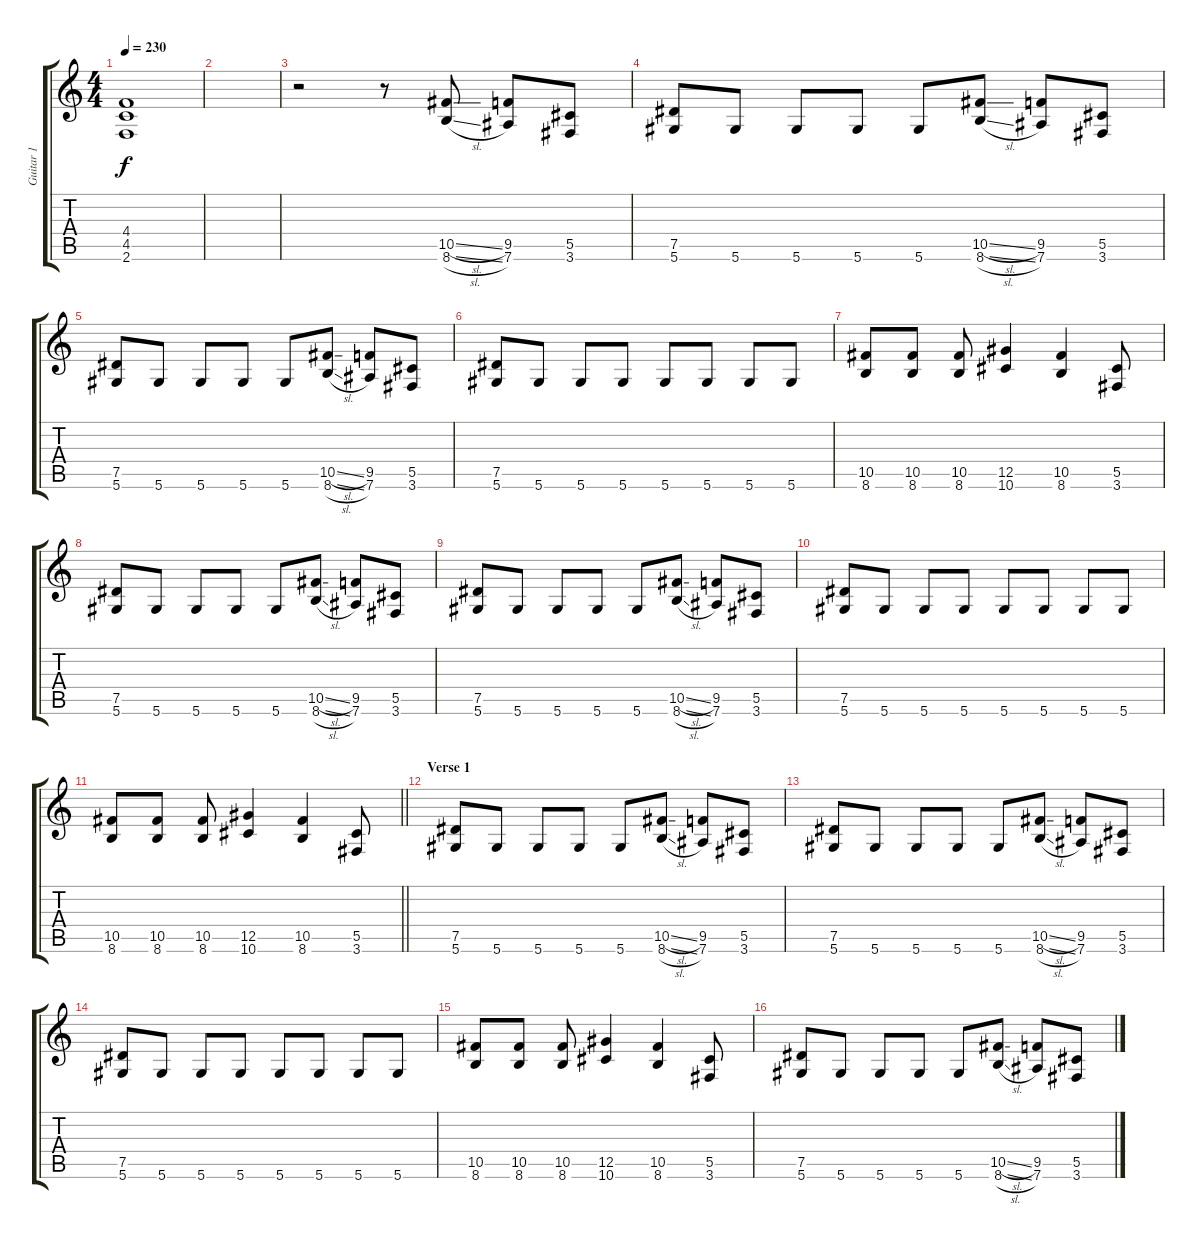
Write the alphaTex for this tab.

\track ("Guitar 1" "Guitar 1") {instrument distortionguitar}
\staff {score tabs}
\tuning (Eb4 Bb3 Gb3 Db3 Ab2 Eb2) {hide}
\ts (4 4)
\tempo 230
\clef g2
\ks c
(4.4{t} 4.5{t} 2.6{t}).1{dy f} |
|
r.2 r.8 (10.5{sl} 8.6{sl}).8 (9.5 7.6).8 (5.5 3.6).8 |
(7.5 5.6).8 5.6.8 5.6.8 5.6.8 5.6.8 (10.5{sl} 8.6{sl}).8 (9.5 7.6).8 (5.5 3.6).8 |
(7.5 5.6).8 5.6.8 5.6.8 5.6.8 5.6.8 (10.5{sl} 8.6{sl}).8 (9.5 7.6).8 (5.5 3.6).8 |
(7.5 5.6).8 5.6.8 5.6.8 5.6.8 5.6.8 5.6.8 5.6.8 5.6.8 |
(10.5 8.6).8 (10.5 8.6).8 (10.5 8.6).8 (12.5 10.6).4 (10.5 8.6).4 (5.5 3.6).8 |
(7.5 5.6).8 5.6.8 5.6.8 5.6.8 5.6.8 (10.5{sl} 8.6{sl}).8 (9.5 7.6).8 (5.5 3.6).8 |
(7.5 5.6).8 5.6.8 5.6.8 5.6.8 5.6.8 (10.5{sl} 8.6{sl}).8 (9.5 7.6).8 (5.5 3.6).8 |
(7.5 5.6).8 5.6.8 5.6.8 5.6.8 5.6.8 5.6.8 5.6.8 5.6.8 |
\barLineRight lightlight
(10.5 8.6).8 (10.5 8.6).8 (10.5 8.6).8 (12.5 10.6).4 (10.5 8.6).4 (5.5 3.6).8 |
\section ("" "Verse 1")
(7.5 5.6).8 5.6.8 5.6.8 5.6.8 5.6.8 (10.5{sl} 8.6{sl}).8 (9.5 7.6).8 (5.5 3.6).8 |
(7.5 5.6).8 5.6.8 5.6.8 5.6.8 5.6.8 (10.5{sl} 8.6{sl}).8 (9.5 7.6).8 (5.5 3.6).8 |
(7.5 5.6).8 5.6.8 5.6.8 5.6.8 5.6.8 5.6.8 5.6.8 5.6.8 |
(10.5 8.6).8 (10.5 8.6).8 (10.5 8.6).8 (12.5 10.6).4 (10.5 8.6).4 (5.5 3.6).8 |
(7.5 5.6).8 5.6.8 5.6.8 5.6.8 5.6.8 (10.5{sl} 8.6{sl}).8 (9.5 7.6).8 (5.5 3.6).8
